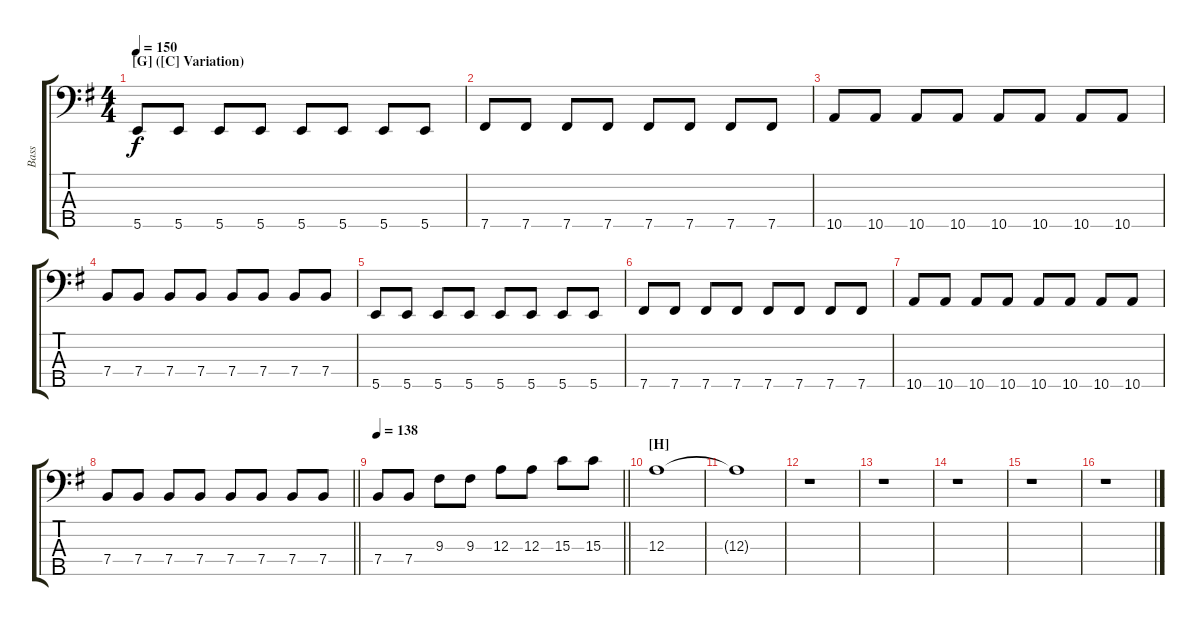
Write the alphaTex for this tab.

\track ("Bass" "Bass") {instrument electricbassfinger}
\staff {score tabs}
\tuning (G2 D2 A1 E1 B0) {hide}
\ts (4 4)
\section ("" "[G] ([C] Variation)")
\tempo 150
\clef f4
\ks eminor
5.5.8{dy f} 5.5.8 5.5.8 5.5.8 5.5.8 5.5.8 5.5.8 5.5.8 |
7.5.8 7.5.8 7.5.8 7.5.8 7.5.8 7.5.8 7.5.8 7.5.8 |
10.5.8 10.5.8 10.5.8 10.5.8 10.5.8 10.5.8 10.5.8 10.5.8 |
7.4.8 7.4.8 7.4.8 7.4.8 7.4.8 7.4.8 7.4.8 7.4.8 |
5.5.8 5.5.8 5.5.8 5.5.8 5.5.8 5.5.8 5.5.8 5.5.8 |
7.5.8 7.5.8 7.5.8 7.5.8 7.5.8 7.5.8 7.5.8 7.5.8 |
10.5.8 10.5.8 10.5.8 10.5.8 10.5.8 10.5.8 10.5.8 10.5.8 |
\barLineRight lightlight
7.4.8 7.4.8 7.4.8 7.4.8 7.4.8 7.4.8 7.4.8 7.4.8 |
\tempo 138
\barLineRight lightlight
7.4.8 7.4.8 9.3.8 9.3.8 12.3.8 12.3.8 15.3.8 15.3.8 |
\section ("" "[H]")
12.3.1{volume 0} |
12.3{t}.1 |
r.1 |
r.1 |
r.1 |
r.1 |
r.1
